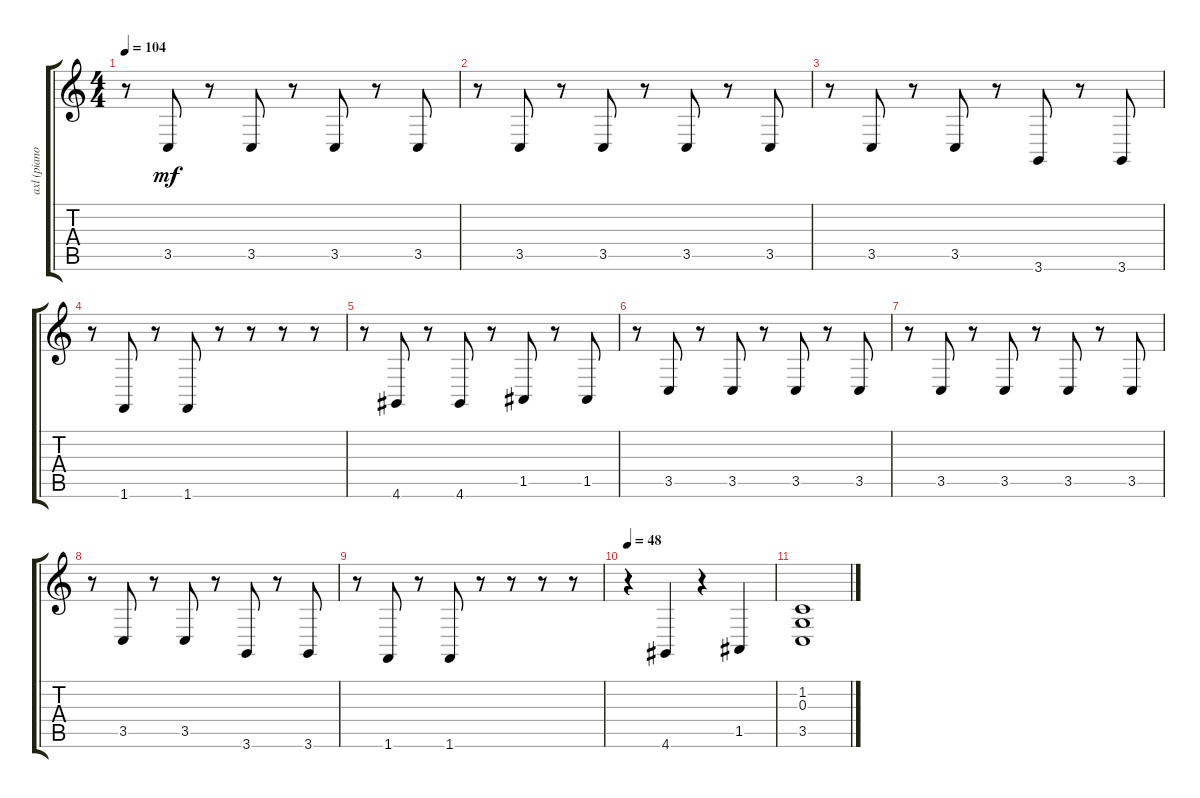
\track ("axl (piano)" "axl (piano") {instrument acousticgrandpiano}
\staff {score tabs}
\tuning (E4 B3 G3 D3 A2 E2) {hide}
\ts (4 4)
\tempo 104
\clef g2
\ks c
r.8{dy mf} 3.5.8 r.8 3.5.8 r.8 3.5.8 r.8 3.5.8 |
r.8 3.5.8 r.8 3.5.8 r.8 3.5.8 r.8 3.5.8 |
r.8 3.5.8 r.8 3.5.8 r.8 3.6.8 r.8 3.6.8 |
r.8 1.6.8 r.8 1.6.8 r.8 r.8 r.8 r.8 |
r.8 4.6.8 r.8 4.6.8 r.8 1.5.8 r.8 1.5.8 |
r.8 3.5.8 r.8 3.5.8 r.8 3.5.8 r.8 3.5.8 |
r.8 3.5.8 r.8 3.5.8 r.8 3.5.8 r.8 3.5.8 |
r.8 3.5.8 r.8 3.5.8 r.8 3.6.8 r.8 3.6.8 |
r.8 1.6.8 r.8 1.6.8 r.8 r.8 r.8 r.8 |
\tempo 48
r.4 4.6.4 r.4 1.5.4 |
(1.2 0.3 3.5).1
